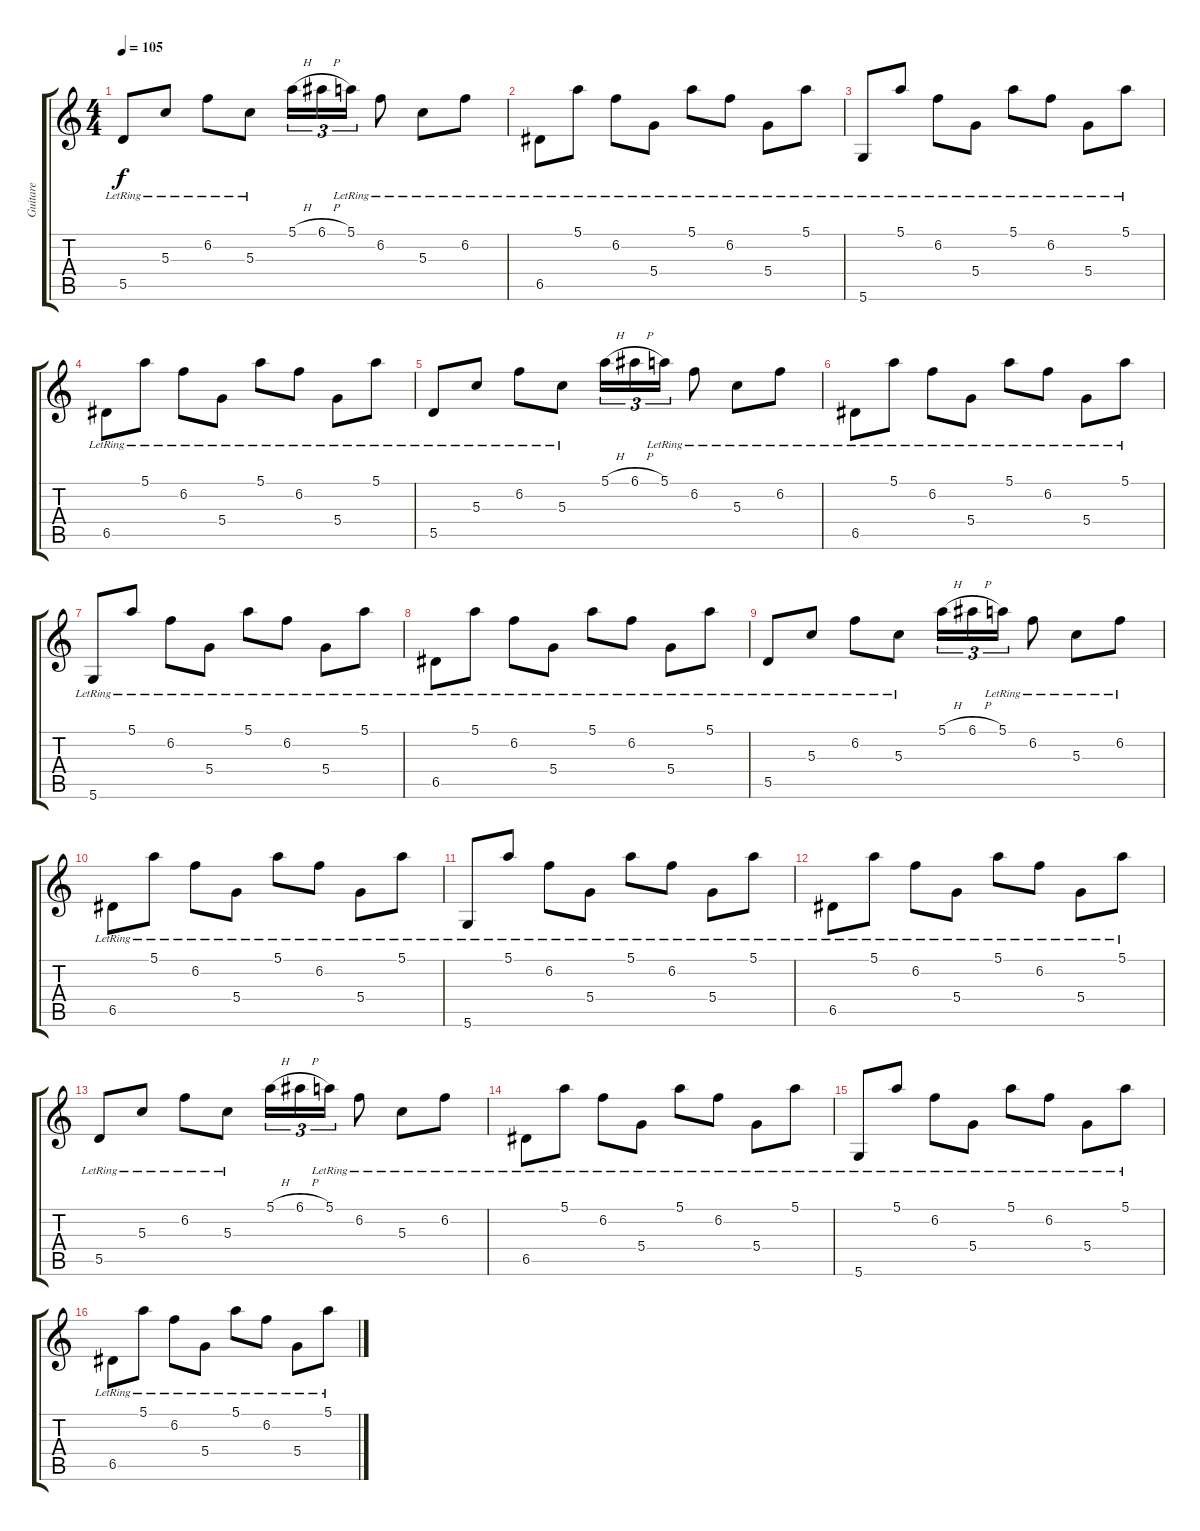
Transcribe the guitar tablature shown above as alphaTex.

\track ("Guitare  " "Guitare  ") {instrument electricguitarjazz}
\staff {score tabs}
\tuning (E4 B3 G3 D3 A2 D2) {hide}
\ts (4 4)
\tempo 105
\clef g2
\ks c
5.5{lr}.8{dy f instrument electricguitarjazz} 5.3{lr}.8 6.2{lr}.8 5.3{lr}.8 5.1{h}.16{tu (3 2)} 6.1{h}.16{tu (3 2)} 5.1{lr}.16{tu (3 2)} 6.2{lr}.8 5.3{lr}.8 6.2{lr}.8 |
6.5{lr}.8 5.1{lr}.8 6.2{lr}.8 5.4{lr}.8 5.1{lr}.8 6.2{lr}.8 5.4{lr}.8 5.1{lr}.8 |
5.6{lr}.8 5.1{lr}.8 6.2{lr}.8 5.4{lr}.8 5.1{lr}.8 6.2{lr}.8 5.4{lr}.8 5.1{lr}.8 |
6.5{lr}.8 5.1{lr}.8 6.2{lr}.8 5.4{lr}.8 5.1{lr}.8 6.2{lr}.8 5.4{lr}.8 5.1{lr}.8 |
5.5{lr}.8 5.3{lr}.8 6.2{lr}.8 5.3{lr}.8 5.1{h}.16{tu (3 2)} 6.1{h}.16{tu (3 2)} 5.1{lr}.16{tu (3 2)} 6.2{lr}.8 5.3{lr}.8 6.2{lr}.8 |
6.5{lr}.8 5.1{lr}.8 6.2{lr}.8 5.4{lr}.8 5.1{lr}.8 6.2{lr}.8 5.4{lr}.8 5.1{lr}.8 |
5.6{lr}.8 5.1{lr}.8 6.2{lr}.8 5.4{lr}.8 5.1{lr}.8 6.2{lr}.8 5.4{lr}.8 5.1{lr}.8 |
6.5{lr}.8 5.1{lr}.8 6.2{lr}.8 5.4{lr}.8 5.1{lr}.8 6.2{lr}.8 5.4{lr}.8 5.1{lr}.8 |
5.5{lr}.8 5.3{lr}.8 6.2{lr}.8 5.3{lr}.8 5.1{h}.16{tu (3 2)} 6.1{h}.16{tu (3 2)} 5.1{lr}.16{tu (3 2)} 6.2{lr}.8 5.3{lr}.8 6.2{lr}.8 |
6.5{lr}.8 5.1{lr}.8 6.2{lr}.8 5.4{lr}.8 5.1{lr}.8 6.2{lr}.8 5.4{lr}.8 5.1{lr}.8 |
5.6{lr}.8 5.1{lr}.8 6.2{lr}.8 5.4{lr}.8 5.1{lr}.8 6.2{lr}.8 5.4{lr}.8 5.1{lr}.8 |
6.5{lr}.8 5.1{lr}.8 6.2{lr}.8 5.4{lr}.8 5.1{lr}.8 6.2{lr}.8 5.4{lr}.8 5.1{lr}.8 |
5.5{lr}.8 5.3{lr}.8 6.2{lr}.8 5.3{lr}.8 5.1{h}.16{tu (3 2)} 6.1{h}.16{tu (3 2)} 5.1{lr}.16{tu (3 2)} 6.2{lr}.8 5.3{lr}.8 6.2{lr}.8 |
6.5{lr}.8 5.1{lr}.8 6.2{lr}.8 5.4{lr}.8 5.1{lr}.8 6.2{lr}.8 5.4{lr}.8 5.1{lr}.8 |
5.6{lr}.8 5.1{lr}.8 6.2{lr}.8 5.4{lr}.8 5.1{lr}.8 6.2{lr}.8 5.4{lr}.8 5.1{lr}.8 |
6.5{lr}.8 5.1{lr}.8 6.2{lr}.8 5.4{lr}.8 5.1{lr}.8 6.2{lr}.8 5.4{lr}.8 5.1{lr}.8
